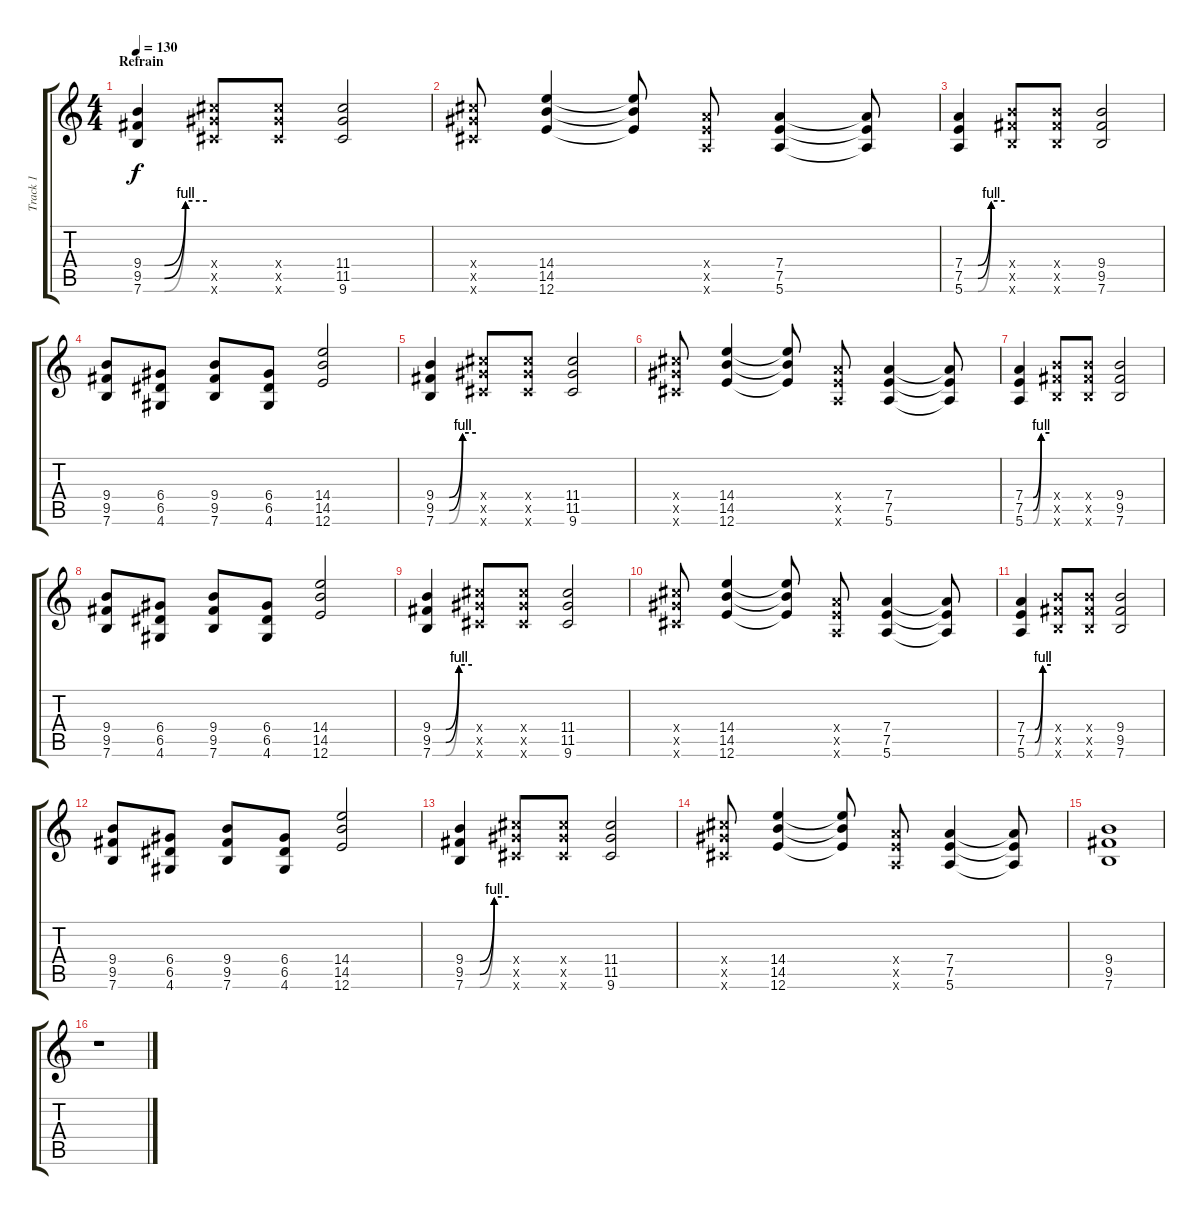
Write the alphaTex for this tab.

\track ("Track 1" "Track 1") {instrument overdrivenguitar}
\staff {score tabs}
\tuning (E4 B3 G3 D3 A2 E2) {hide}
\ts (4 4)
\section ("" "Refrain")
\tempo 130
\clef g2
\ks c
(9.4{be (custom 0 0 20 0 40 4 60 4)} 9.5{be (custom 0 0 20 0 40 4 60 4)} 7.6{be (custom 0 0 20 0 40 4 60 4)}).4{dy f} (11.4{x} 11.5{x} 9.6{x}).8 (11.4{x} 11.5{x} 9.6{x}).8 (11.4 11.5 9.6).2 |
(11.4{x} 11.5{x} 9.6{x}).8 (14.4 14.5 12.6).4 (14.4{t} 14.5{t} 12.6{t}).8 (7.4{x} 7.5{x} 5.6{x}).8 (7.4 7.5 5.6).4 (7.4{t} 7.5{t} 5.6{t}).8 |
(7.4{be (custom 0 0 20 0 40 4 60 4)} 7.5{be (custom 0 0 20 0 40 4 60 4)} 5.6{be (custom 0 0 20 0 40 4 60 4)}).4 (9.4{x} 9.5{x} 7.6{x}).8 (9.4{x} 9.5{x} 7.6{x}).8 (9.4 9.5 7.6).2 |
(9.4 9.5 7.6).8 (6.4 6.5 4.6).8 (9.4 9.5 7.6).8 (6.4 6.5 4.6).8 (14.4 14.5 12.6).2 |
(9.4{be (custom 0 0 20 0 40 4 60 4)} 9.5{be (custom 0 0 20 0 40 4 60 4)} 7.6{be (custom 0 0 20 0 40 4 60 4)}).4 (11.4{x} 11.5{x} 9.6{x}).8 (11.4{x} 11.5{x} 9.6{x}).8 (11.4 11.5 9.6).2 |
(11.4{x} 11.5{x} 9.6{x}).8 (14.4 14.5 12.6).4 (14.4{t} 14.5{t} 12.6{t}).8 (7.4{x} 7.5{x} 5.6{x}).8 (7.4 7.5 5.6).4 (7.4{t} 7.5{t} 5.6{t}).8 |
(7.4{be (custom 0 0 20 0 40 4 60 4)} 7.5{be (custom 0 0 20 0 40 4 60 4)} 5.6{be (custom 0 0 20 0 40 4 60 4)}).4 (9.4{x} 9.5{x} 7.6{x}).8 (9.4{x} 9.5{x} 7.6{x}).8 (9.4 9.5 7.6).2 |
(9.4 9.5 7.6).8 (6.4 6.5 4.6).8 (9.4 9.5 7.6).8 (6.4 6.5 4.6).8 (14.4 14.5 12.6).2 |
(9.4{be (custom 0 0 20 0 40 4 60 4)} 9.5{be (custom 0 0 20 0 40 4 60 4)} 7.6{be (custom 0 0 20 0 40 4 60 4)}).4 (11.4{x} 11.5{x} 9.6{x}).8 (11.4{x} 11.5{x} 9.6{x}).8 (11.4 11.5 9.6).2 |
(11.4{x} 11.5{x} 9.6{x}).8 (14.4 14.5 12.6).4 (14.4{t} 14.5{t} 12.6{t}).8 (7.4{x} 7.5{x} 5.6{x}).8 (7.4 7.5 5.6).4 (7.4{t} 7.5{t} 5.6{t}).8 |
(7.4{be (custom 0 0 20 0 40 4 60 4)} 7.5{be (custom 0 0 20 0 40 4 60 4)} 5.6{be (custom 0 0 20 0 40 4 60 4)}).4 (9.4{x} 9.5{x} 7.6{x}).8 (9.4{x} 9.5{x} 7.6{x}).8 (9.4 9.5 7.6).2 |
(9.4 9.5 7.6).8 (6.4 6.5 4.6).8 (9.4 9.5 7.6).8 (6.4 6.5 4.6).8 (14.4 14.5 12.6).2 |
(9.4{be (custom 0 0 20 0 40 4 60 4)} 9.5{be (custom 0 0 20 0 40 4 60 4)} 7.6{be (custom 0 0 20 0 40 4 60 4)}).4 (11.4{x} 11.5{x} 9.6{x}).8 (11.4{x} 11.5{x} 9.6{x}).8 (11.4 11.5 9.6).2 |
(11.4{x} 11.5{x} 9.6{x}).8 (14.4 14.5 12.6).4 (14.4{t} 14.5{t} 12.6{t}).8 (7.4{x} 7.5{x} 5.6{x}).8 (7.4 7.5 5.6).4 (7.4{t} 7.5{t} 5.6{t}).8 |
(9.4 9.5 7.6).1 |
r.1
